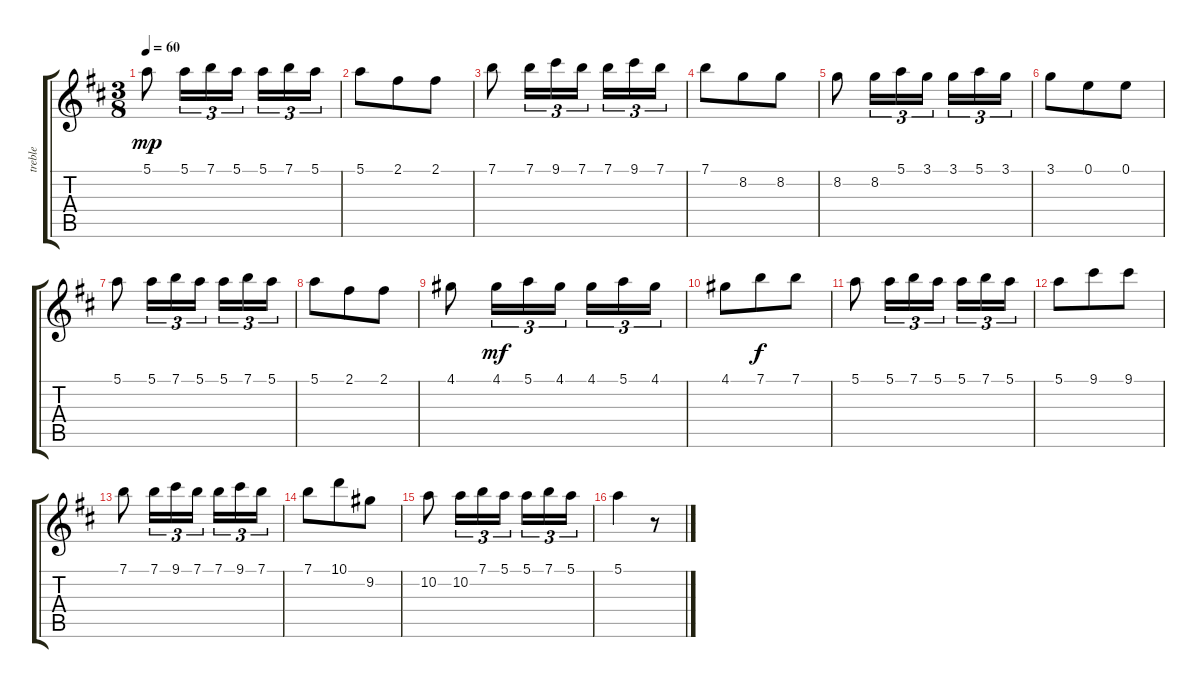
\track ("treble              " "treble    ") {instrument acousticguitarnylon}
\staff {score tabs}
\tuning (E4 B3 G3 D3 A2 E2) {hide}
\ts (3 8)
\tempo 60
\clef g2
\ks d
5.1.8{dy mp} 5.1.16{tu (3 2)} 7.1.16{tu (3 2)} 5.1.16{tu (3 2)} 5.1.16{tu (3 2)} 7.1.16{tu (3 2)} 5.1.16{tu (3 2)} |
5.1.8 2.1.8 2.1.8 |
7.1.8 7.1.16{tu (3 2)} 9.1.16{tu (3 2)} 7.1.16{tu (3 2)} 7.1.16{tu (3 2)} 9.1.16{tu (3 2)} 7.1.16{tu (3 2)} |
7.1.8 8.2.8 8.2.8 |
8.2.8 8.2.16{tu (3 2)} 5.1.16{tu (3 2)} 3.1.16{tu (3 2)} 3.1.16{tu (3 2)} 5.1.16{tu (3 2)} 3.1.16{tu (3 2)} |
3.1.8 0.1.8 0.1.8 |
5.1.8 5.1.16{tu (3 2)} 7.1.16{tu (3 2)} 5.1.16{tu (3 2)} 5.1.16{tu (3 2)} 7.1.16{tu (3 2)} 5.1.16{tu (3 2)} |
5.1.8 2.1.8 2.1.8 |
4.1.8 4.1.16{tu (3 2) dy mf} 5.1.16{tu (3 2)} 4.1.16{tu (3 2)} 4.1.16{tu (3 2)} 5.1.16{tu (3 2)} 4.1.16{tu (3 2)} |
4.1.8 7.1.8{dy f} 7.1.8 |
5.1.8 5.1.16{tu (3 2)} 7.1.16{tu (3 2)} 5.1.16{tu (3 2)} 5.1.16{tu (3 2)} 7.1.16{tu (3 2)} 5.1.16{tu (3 2)} |
5.1.8 9.1.8 9.1.8 |
7.1.8 7.1.16{tu (3 2)} 9.1.16{tu (3 2)} 7.1.16{tu (3 2)} 7.1.16{tu (3 2)} 9.1.16{tu (3 2)} 7.1.16{tu (3 2)} |
7.1.8 10.1.8 9.2.8 |
10.2.8 10.2.16{tu (3 2)} 7.1.16{tu (3 2)} 5.1.16{tu (3 2)} 5.1.16{tu (3 2)} 7.1.16{tu (3 2)} 5.1.16{tu (3 2)} |
5.1.4 r.8
